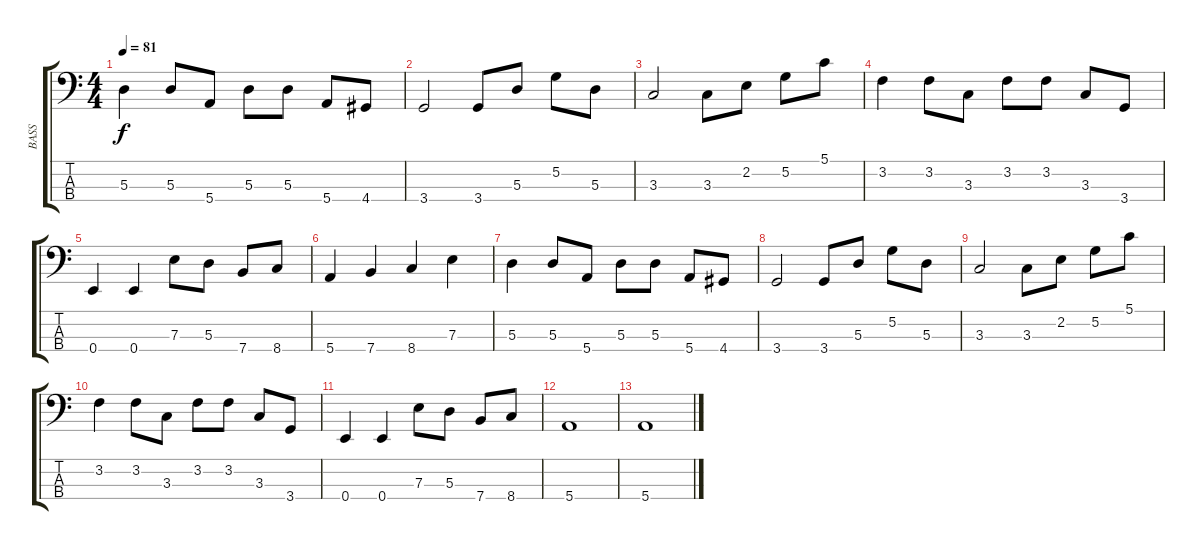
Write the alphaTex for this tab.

\track ("BASS" "BASS") {instrument electricbassfinger}
\staff {score tabs}
\tuning (G2 D2 A1 E1) {hide}
\ts (4 4)
\tempo 81
\clef f4
\ks c
5.3.4{dy f} 5.3.8 5.4.8 5.3.8 5.3.8 5.4.8 4.4.8 |
3.4.2 3.4.8 5.3.8 5.2.8 5.3.8 |
3.3.2 3.3.8 2.2.8 5.2.8 5.1.8 |
3.2.4 3.2.8 3.3.8 3.2.8 3.2.8 3.3.8 3.4.8 |
0.4.4 0.4.4 7.3.8 5.3.8 7.4.8 8.4.8 |
5.4.4 7.4.4 8.4.4 7.3.4 |
5.3.4 5.3.8 5.4.8 5.3.8 5.3.8 5.4.8 4.4.8 |
3.4.2 3.4.8 5.3.8 5.2.8 5.3.8 |
3.3.2 3.3.8 2.2.8 5.2.8 5.1.8 |
3.2.4 3.2.8 3.3.8 3.2.8 3.2.8 3.3.8 3.4.8 |
0.4.4 0.4.4 7.3.8 5.3.8 7.4.8 8.4.8 |
5.4.1 |
5.4.1
